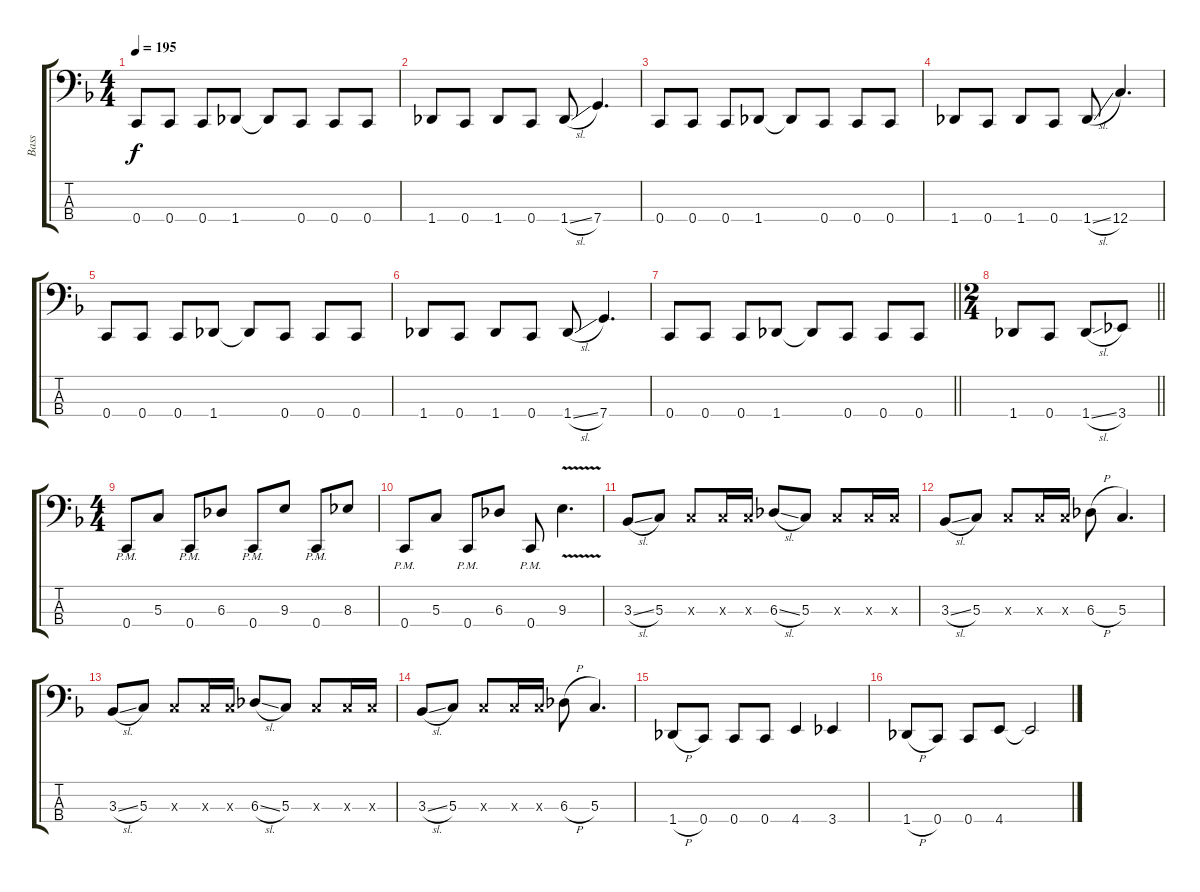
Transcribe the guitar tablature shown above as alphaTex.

\track ("Bass" "Bass") {instrument electricbassfinger}
\staff {score tabs}
\tuning (F2 C2 G1 C1) {hide}
\ts (4 4)
\tempo 195
\clef f4
\ks f
0.4.8{dy f} 0.4.8 0.4.8 1.4.8 1.4{t}.8 0.4.8 0.4.8 0.4.8 |
1.4.8 0.4.8 1.4.8 0.4.8 1.4{sl}.8 7.4.4{d} |
0.4.8 0.4.8 0.4.8 1.4.8 1.4{t}.8 0.4.8 0.4.8 0.4.8 |
1.4.8 0.4.8 1.4.8 0.4.8 1.4{sl}.8 12.4.4{d} |
0.4.8 0.4.8 0.4.8 1.4.8 1.4{t}.8 0.4.8 0.4.8 0.4.8 |
1.4.8 0.4.8 1.4.8 0.4.8 1.4{sl}.8 7.4.4{d} |
\barLineRight lightlight
0.4.8 0.4.8 0.4.8 1.4.8 1.4{t}.8 0.4.8 0.4.8 0.4.8 |
\ts (2 4)
\barLineRight lightlight
1.4.8 0.4.8 1.4{sl}.8 3.4.8 |
\ts (4 4)
0.4{pm}.8 5.3.8 0.4{pm}.8 6.3.8 0.4{pm}.8 9.3.8 0.4{pm}.8 8.3.8 |
0.4{pm}.8 5.3.8 0.4{pm}.8 6.3.8 0.4{pm}.8 9.3{v}.4{d} |
3.3{sl}.8 5.3.8 5.3{x}.8 5.3{x}.16 5.3{x}.16 6.3{sl}.8 5.3.8 5.3{x}.8 5.3{x}.16 5.3{x}.16 |
3.3{sl}.8 5.3.8 5.3{x}.8 5.3{x}.16 5.3{x}.16 6.3{h}.8 5.3.4{d} |
3.3{sl}.8 5.3.8 5.3{x}.8 5.3{x}.16 5.3{x}.16 6.3{sl}.8 5.3.8 5.3{x}.8 5.3{x}.16 5.3{x}.16 |
3.3{sl}.8 5.3.8 5.3{x}.8 5.3{x}.16 5.3{x}.16 6.3{h}.8 5.3.4{d} |
1.4{h}.8 0.4.8 0.4.8 0.4.8 4.4.4 3.4.4 |
1.4{h}.8 0.4.8 0.4.8 4.4.8 4.4{t}.2
